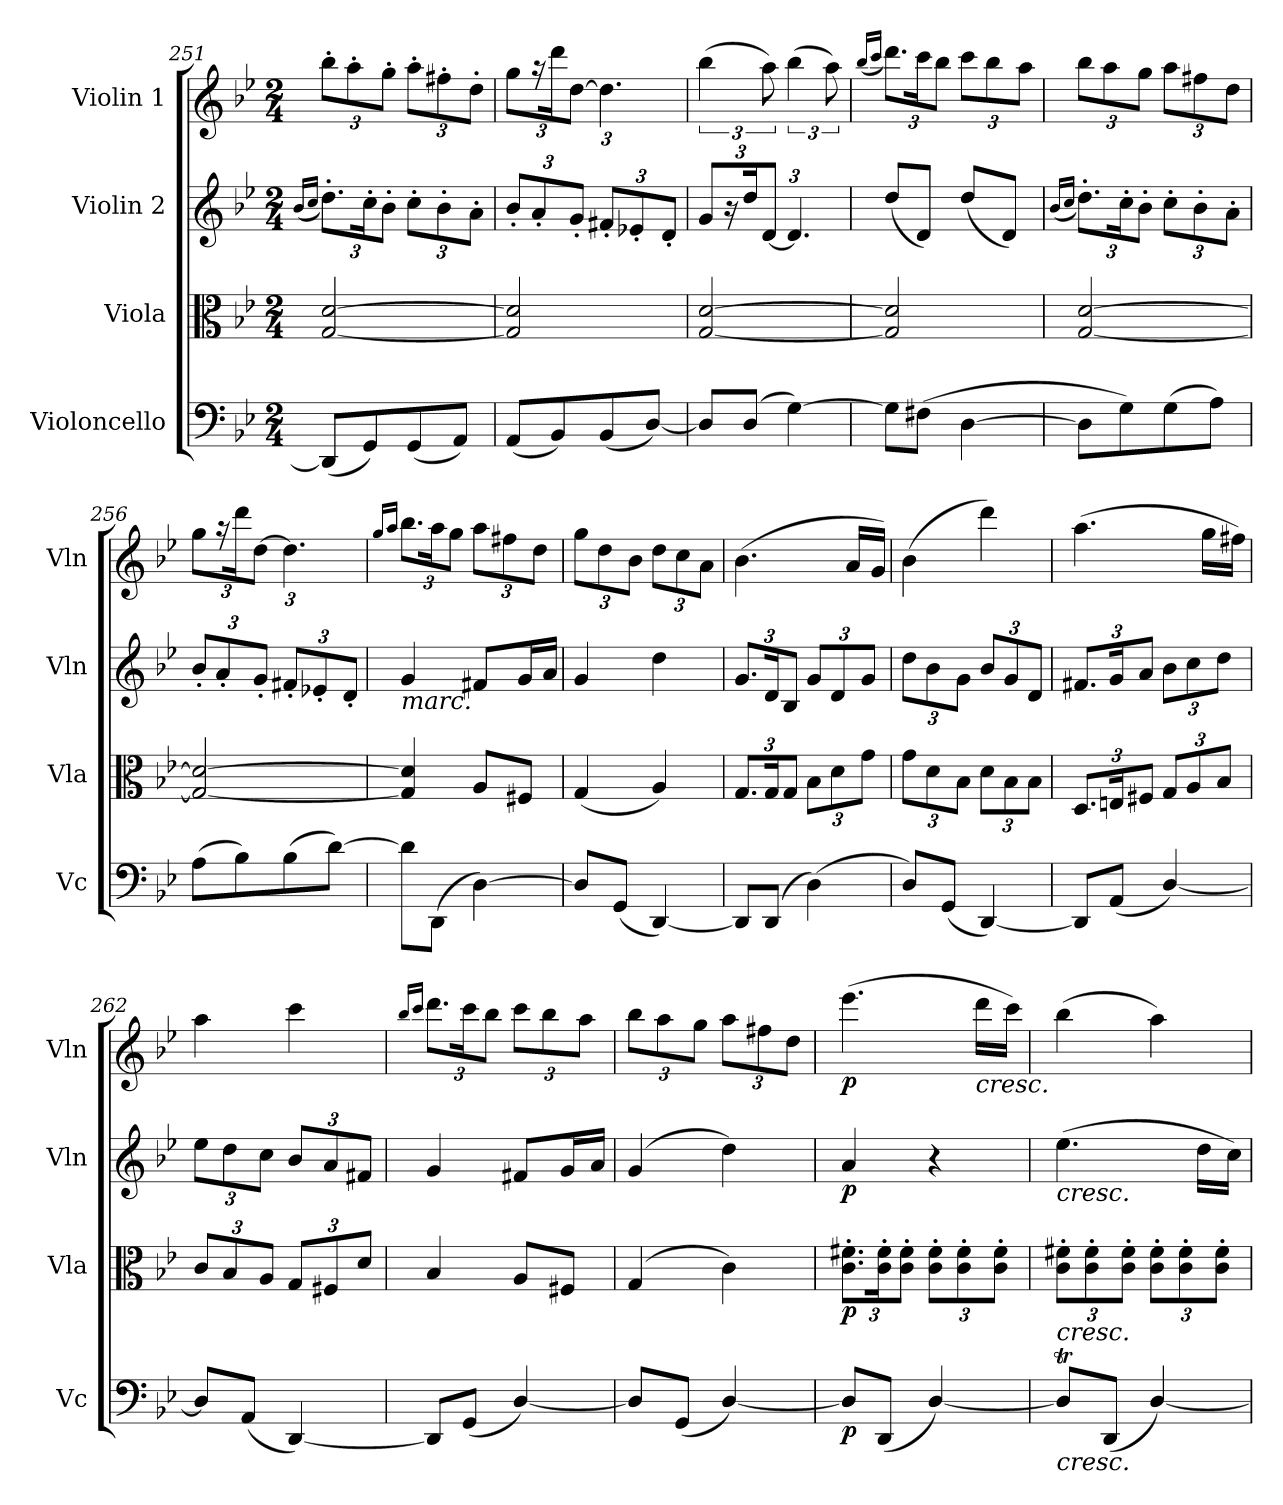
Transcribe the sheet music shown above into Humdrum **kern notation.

**kern	**dynam	**kern	**dynam	**kern	**dynam	**kern	**dynam
*part4	*part4	*part3	*part3	*part2	*part2	*part1	*part1
*staff4	*staff4	*staff3	*staff3	*staff2	*staff2	*staff1	*staff1
*I"Violoncello	*	*I"Viola	*	*I"Violin 2	*	*I"Violin 1	*
*I'Vc	*	*I'Vla	*	*I'Vln	*	*I'Vln	*
*clefF4	*	*clefC3	*	*clefG2	*	*clefG2	*
*k[b-e-]	*	*k[b-e-]	*	*k[b-e-]	*	*k[b-e-]	*
*M2/4	*	*M2/4	*	*M2/4	*	*M2/4	*
=251	=251	=251	=251	=251	=251	=251	=251
.	.	.	.	(16qb-/LL	.	.	.
.	.	.	.	16qcc/JJ	.	.	.
*	*	*	*	*Xbrackettup	*	*Xbrackettup	*
(8DD/L]	.	[2G/ [2d/	.	12.dd'\L)	.	12bb-'\L	.
.	.	.	.	.	.	12aa'\	.
8GG/)	.	.	.	24cc'\K	.	.	.
.	.	.	.	12b-'\J	.	12gg'\J	.
(<8GG/	.	.	.	12cc'\L	.	12aa'\L	.
.	.	.	.	12b-'\	.	12ff#X'\	.
8AA/J)	.	.	.	.	.	.	.
.	.	.	.	12a'\J	.	12dd'\J	.
=252	=252	=252	=252	=252	=252	=252	=252
(<8AA/L	.	2G/] 2d/]	.	12b-'/L	.	12gg\L	.
.	.	.	.	12a'/	.	24r	.
8BB-/)	.	.	.	.	.	24ddd\J	.
.	.	.	.	12g'/J	.	[12dd\J	.
(8BB-/	.	.	.	12f#X'/L	.	6.dd\]	.
.	.	.	.	12e-X'/	.	.	.
[<8D/J)	.	.	.	.	.	.	.
.	.	.	.	12d'/J	.	.	.
=253	=253	=253	=253	=253	=253	=253	=253
*	*	*	*	*	*	*brackettup	*
8D/L]	.	[2G/ [2d/	.	12g/L	.	(6bb-\	.
.	.	.	.	24r	.	.	.
(8D/J	.	.	.	24dd/J	.	.	.
.	.	.	.	[12d/J	.	12aa\)	.
[>4G\)	.	.	.	6.d/]	.	(6bb-\	.
.	.	.	.	.	.	12aa\)	.
=254	=254	=254	=254	=254	=254	=254	=254
.	.	.	.	.	.	(16qbb-/LL	.
.	.	.	.	.	.	16qccc/JJ	.
*	*	*	*	*	*	*Xbrackettup	*
8G\L]	.	2G/] 2d/]	.	(8dd/L	.	12.ddd\L)	.
(>8F#X\J	.	.	.	8d/J)	.	24ccc\K	.
.	.	.	.	.	.	12bb-\J	.
[>4D\	.	.	.	(8dd/L	.	12ccc\L	.
.	.	.	.	.	.	12bb-\	.
.	.	.	.	8d/J)	.	.	.
.	.	.	.	.	.	12aa\J	.
!!LO:LB:g=z
=255	=255	=255	=255	=255	=255	=255	=255
.	.	.	.	(16qb-/LL	.	.	.
.	.	.	.	16qcc/JJ	.	.	.
8D\L]	.	[2G/ [2d/	.	12.dd'\L)	.	12bb-\L	.
.	.	.	.	.	.	12aa\	.
8G\)	.	.	.	24cc'\K	.	.	.
.	.	.	.	12b-'\J	.	12gg\J	.
(>8G\	.	.	.	12cc'\L	.	12aa\L	.
.	.	.	.	12b-'\	.	12ff#X\	.
8A\J)	.	.	.	.	.	.	.
.	.	.	.	12a'\J	.	12dd\J	.
!!LO:LB:g=z
=256	=256	=256	=256	=256	=256	=256	=256
(>8A\L	.	2G/_ 2d/_	.	12b-'/L	.	12gg\L	.
.	.	.	.	12a'/	.	24r	.
8B-\)	.	.	.	.	.	24ddd\J	.
.	.	.	.	12g'/J	.	[12dd\J	.
(8B-\	.	.	.	12f#X'/L	.	6.dd\]	.
.	.	.	.	12e-X'/	.	.	.
[>8d\J)	.	.	.	.	.	.	.
.	.	.	.	12d'/J	.	.	.
=257	=257	=257	=257	=257	=257	=257	=257
.	.	.	.	.	.	16qgg/LL	.
.	.	.	.	.	.	16qaa/JJ	.
!	!	!	!	!LO:TX:b:i:t=marc.	!	!	!
8d\L]	.	4G/] 4d/]	.	4g/	.	12.bb-\L	.
(8DD\J	.	.	.	.	.	24aa\K	.
.	.	.	.	.	.	12gg\J	.
[>4D\)	.	8A/L	.	8f#X/L	.	12aa\L	.
.	.	.	.	.	.	12ff#X\	.
.	.	8F#X/J	.	16g/L	.	.	.
.	.	.	.	.	.	12dd\J	.
.	.	.	.	16a/JJ	.	.	.
=258	=258	=258	=258	=258	=258	=258	=258
8D/L]	.	(4G/	.	4g/	.	12gg\L	.
.	.	.	.	.	.	12dd\	.
(8GG/J	.	.	.	.	.	.	.
.	.	.	.	.	.	12b-\J	.
[<4DD/)	.	4A/)	.	4dd\	.	12dd\L	.
.	.	.	.	.	.	12cc\	.
.	.	.	.	.	.	12a\J	.
=259	=259	=259	=259	=259	=259	=259	=259
*	*	*Xbrackettup	*	*	*	*	*
8DD/L]	.	12.G/L	.	12.g/L	.	(4.b-\	.
(8DD/J	.	24G/K	.	24d/K	.	.	.
.	.	12G/J	.	12B-/J	.	.	.
(>4D\)	.	12B-\L	.	12g/L	.	.	.
.	.	12d\	.	12d/	.	.	.
.	.	.	.	.	.	16a/LL	.
.	.	12g\J	.	12g/J	.	.	.
.	.	.	.	.	.	16g/JJ)	.
=260	=260	=260	=260	=260	=260	=260	=260
8D/L)	.	12g\L	.	12dd\L	.	(4b-\	.
.	.	12d\	.	12b-\	.	.	.
(8GG/J	.	.	.	.	.	.	.
.	.	12B-\J	.	12g\J	.	.	.
[<4DD/)	.	12d\L	.	12b-/L	.	4ddd\)	.
.	.	12B-\	.	12g/	.	.	.
.	.	12B-\J	.	12d/J	.	.	.
=261	=261	=261	=261	=261	=261	=261	=261
8DD/L]	.	12.D/L	.	12.f#X/L	.	(4.aa\	.
(8AA/J	.	24En/K	.	24g/K	.	.	.
.	.	12F#X/J	.	12a/J	.	.	.
[<4D/)	.	12G/L	.	12b-\L	.	.	.
.	.	12A/	.	12cc\	.	.	.
.	.	.	.	.	.	16gg\LL	.
.	.	12B-/J	.	12dd\J	.	.	.
.	.	.	.	.	.	16ff#X\JJ)	.
!!LO:LB:g=z
=262	=262	=262	=262	=262	=262	=262	=262
8D/L]	.	12c/L	.	12ee-\L	.	4aa\	.
.	.	12B-/	.	12dd\	.	.	.
(8AA/J	.	.	.	.	.	.	.
.	.	12A/J	.	12cc\J	.	.	.
[<4DD/)	.	12G/L	.	12b-/L	.	4ccc\	.
.	.	12F#X/	.	12a/	.	.	.
.	.	12d/J	.	12f#X/J	.	.	.
=263	=263	=263	=263	=263	=263	=263	=263
.	.	.	.	.	.	16qbb-/LL	.
.	.	.	.	.	.	16qccc/JJ	.
8DD/L]	.	4B-/	.	4g/	.	12.ddd\L	.
(8GG/J	.	.	.	.	.	24ccc\K	.
.	.	.	.	.	.	12bb-\J	.
[<4D/)	.	8A/L	.	8f#X/L	.	12ccc\L	.
.	.	.	.	.	.	12bb-\	.
.	.	8F#X/J	.	16g/L	.	.	.
.	.	.	.	.	.	12aa\J	.
.	.	.	.	16a/JJ	.	.	.
=264	=264	=264	=264	=264	=264	=264	=264
8D/L]	.	(4G/	.	(4g/	.	12bb-\L	.
.	.	.	.	.	.	12aa\	.
(8GG/J	.	.	.	.	.	.	.
.	.	.	.	.	.	12gg\J	.
[<4D/)	.	4c\)	.	4dd\)	.	12aa\L	.
.	.	.	.	.	.	12ff#X\	.
.	.	.	.	.	.	12dd\J	.
=265	=265	=265	=265	=265	=265	=265	=265
!	!LO:DY:b	!	!LO:DY:b	!	!LO:DY:b	!	!LO:DY:b
8D/L]	p	12.c\' 12.f#X\'L	p	4a/	p	(4.eee-\	p
(8DD/J	.	24c\' 24f#\'K	.	.	.	.	.
.	.	12c\' 12f#\'J	.	.	.	.	.
[<4D/)	.	12c\' 12f#\'L	.	4r	.	.	.
.	.	12c\' 12f#\'	.	.	.	.	.
!	!	!	!	!	!	!LO:TX:b:i:t=cresc.	!
.	.	.	.	.	.	16ddd\LL	.
.	.	12c\' 12f#\'J	.	.	.	.	.
.	.	.	.	.	.	16ccc\JJ)	.
=266	=266	=266	=266	=266	=266	=266	=266
!	!	!	!	!LO:TX:b:i:t=cresc.	!	!	!
!	!	!LO:TX:b:i:t=cresc.	!	!	!	!	!
!LO:TX:b:i:t=cresc.	!	!	!	!	!	!	!
8Dt/L]	.	12c\' 12f#X\'L	.	(4.ee-\	.	(4bb-\	.
.	.	12c\' 12f#\'	.	.	.	.	.
(8DD/J	.	.	.	.	.	.	.
.	.	12c\' 12f#\'J	.	.	.	.	.
[<4D/)	.	12c\' 12f#\'L	.	.	.	4aa\)	.
.	.	12c\' 12f#\'	.	.	.	.	.
.	.	.	.	16dd\LL	.	.	.
.	.	12c\' 12f#\'J	.	.	.	.	.
.	.	.	.	16cc\JJ)	.	.	.
=	=	=	=	=	=	=	=
*-	*-	*-	*-	*-	*-	*-	*-
